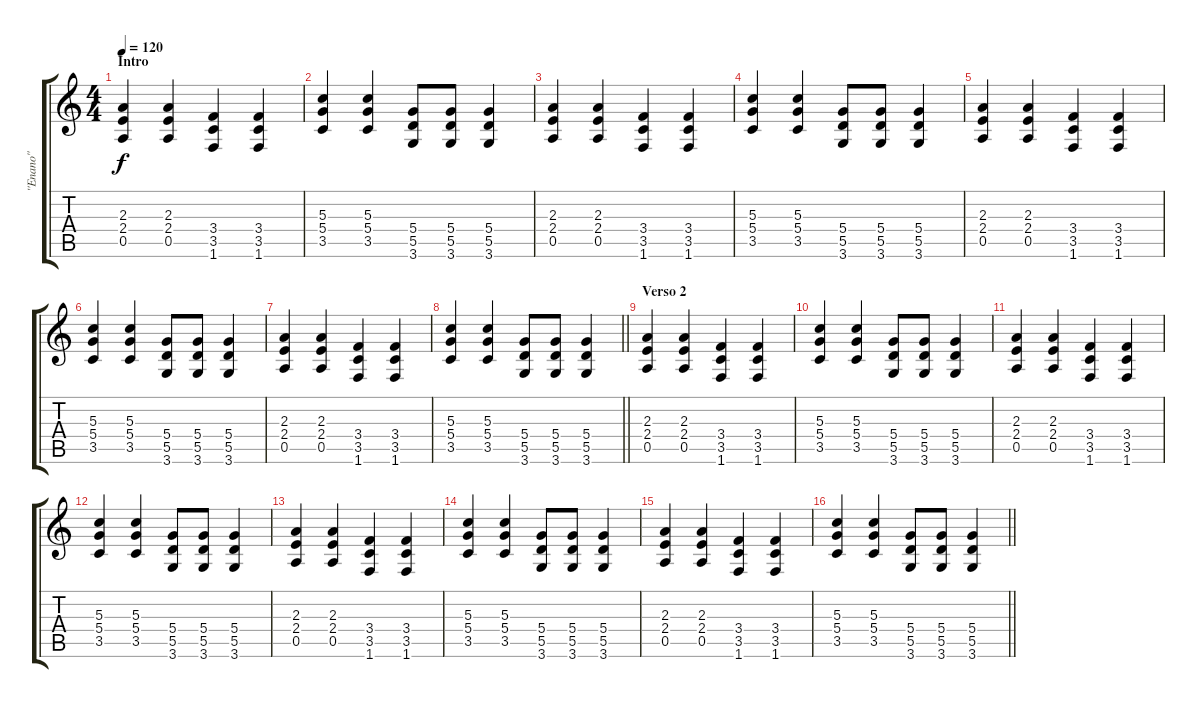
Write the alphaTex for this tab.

\track ("''Enano''" "''Enano''") {instrument overdrivenguitar}
\staff {score tabs}
\tuning (E4 B3 G3 D3 A2 E2) {hide}
\ts (4 4)
\section ("" "Intro")
\tempo 120
\clef g2
\ks c
(2.3 2.4 0.5).4{dy f} (2.3 2.4 0.5).4 (3.4 3.5 1.6).4 (3.4 3.5 1.6).4 |
(5.3 5.4 3.5).4 (5.3 5.4 3.5).4 (5.4 5.5 3.6).8 (5.4 5.5 3.6).8 (5.4 5.5 3.6).4 |
(2.3 2.4 0.5).4 (2.3 2.4 0.5).4 (3.4 3.5 1.6).4 (3.4 3.5 1.6).4 |
(5.3 5.4 3.5).4 (5.3 5.4 3.5).4 (5.4 5.5 3.6).8 (5.4 5.5 3.6).8 (5.4 5.5 3.6).4 |
(2.3 2.4 0.5).4 (2.3 2.4 0.5).4 (3.4 3.5 1.6).4 (3.4 3.5 1.6).4 |
(5.3 5.4 3.5).4 (5.3 5.4 3.5).4 (5.4 5.5 3.6).8 (5.4 5.5 3.6).8 (5.4 5.5 3.6).4 |
(2.3 2.4 0.5).4 (2.3 2.4 0.5).4 (3.4 3.5 1.6).4 (3.4 3.5 1.6).4 |
\barLineRight lightlight
(5.3 5.4 3.5).4 (5.3 5.4 3.5).4 (5.4 5.5 3.6).8 (5.4 5.5 3.6).8 (5.4 5.5 3.6).4 |
\section ("" "Verso 2")
(2.3 2.4 0.5).4 (2.3 2.4 0.5).4 (3.4 3.5 1.6).4 (3.4 3.5 1.6).4 |
(5.3 5.4 3.5).4 (5.3 5.4 3.5).4 (5.4 5.5 3.6).8 (5.4 5.5 3.6).8 (5.4 5.5 3.6).4 |
(2.3 2.4 0.5).4 (2.3 2.4 0.5).4 (3.4 3.5 1.6).4 (3.4 3.5 1.6).4 |
(5.3 5.4 3.5).4 (5.3 5.4 3.5).4 (5.4 5.5 3.6).8 (5.4 5.5 3.6).8 (5.4 5.5 3.6).4 |
(2.3 2.4 0.5).4 (2.3 2.4 0.5).4 (3.4 3.5 1.6).4 (3.4 3.5 1.6).4 |
(5.3 5.4 3.5).4 (5.3 5.4 3.5).4 (5.4 5.5 3.6).8 (5.4 5.5 3.6).8 (5.4 5.5 3.6).4 |
(2.3 2.4 0.5).4 (2.3 2.4 0.5).4 (3.4 3.5 1.6).4 (3.4 3.5 1.6).4 |
\barLineRight lightlight
(5.3 5.4 3.5).4 (5.3 5.4 3.5).4 (5.4 5.5 3.6).8 (5.4 5.5 3.6).8 (5.4 5.5 3.6).4
